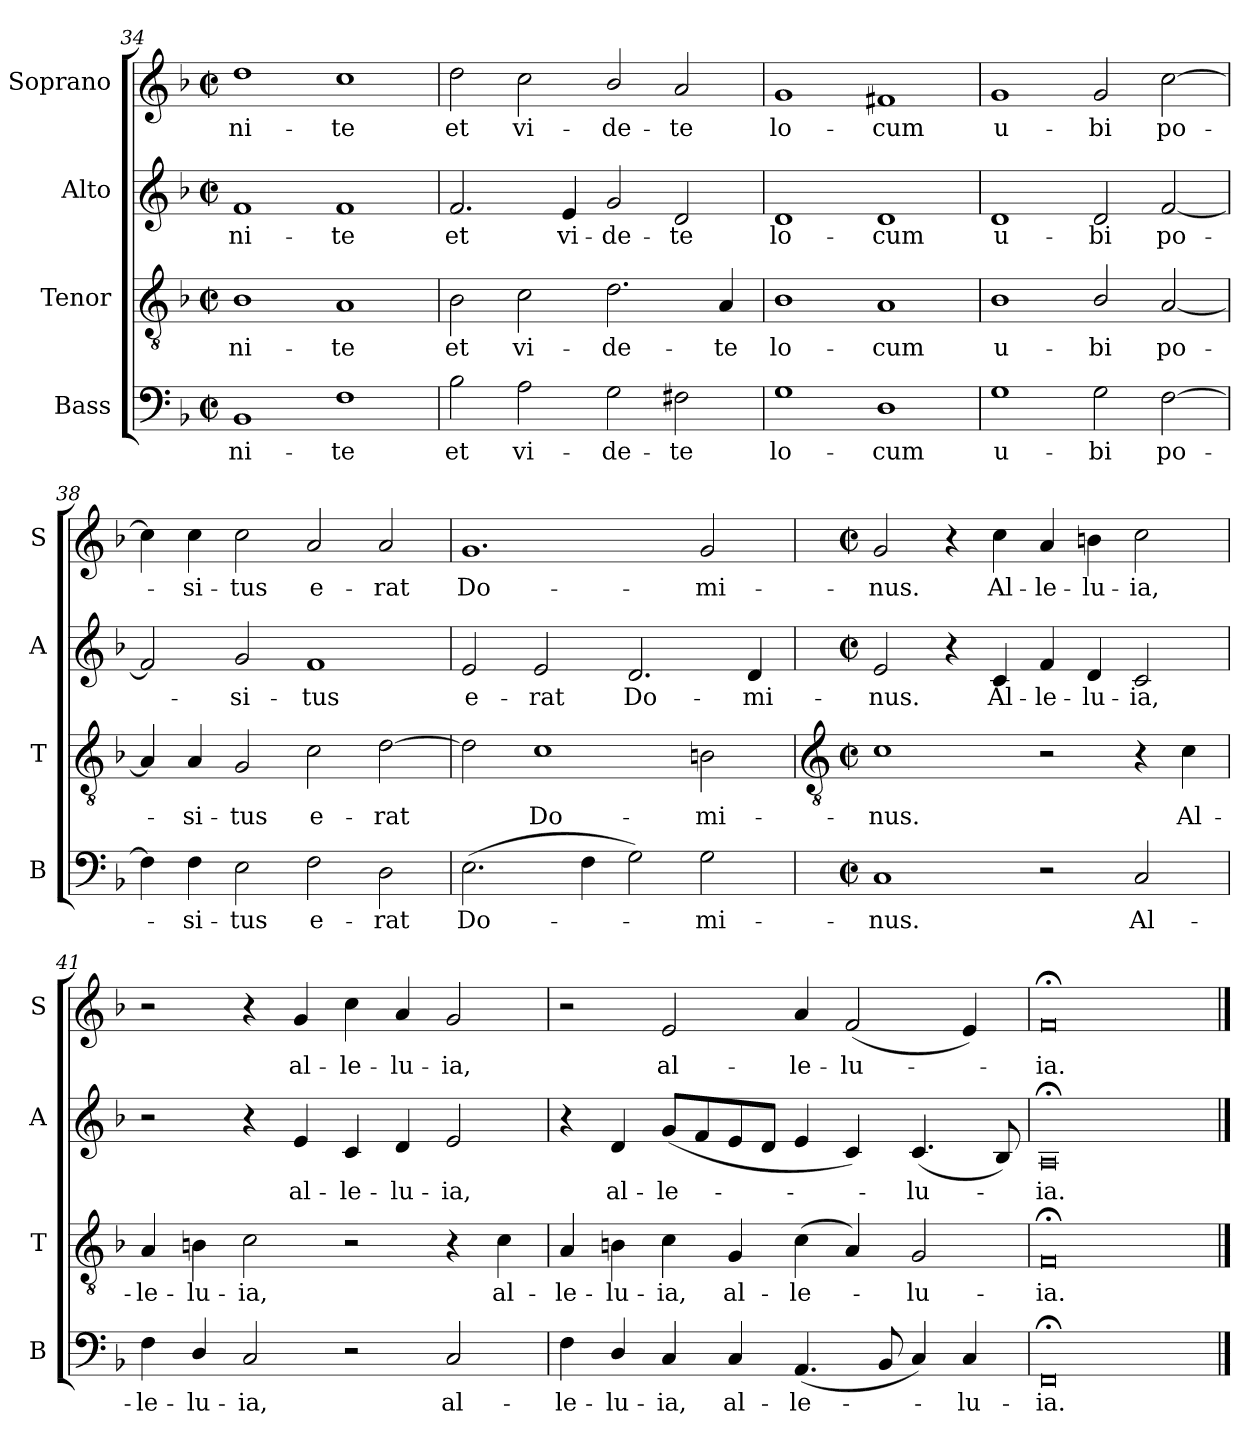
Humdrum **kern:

**kern	**text	**kern	**text	**kern	**text	**kern	**text
*part4	*part4	*part3	*part3	*part2	*part2	*part1	*part1
*staff4	*staff4	*staff3	*staff3	*staff2	*staff2	*staff1	*staff1
*I"Bass	*	*I"Tenor	*	*I"Alto	*	*I"Soprano	*
*I'B	*	*I'T	*	*I'A	*	*I'S	*
*clefF4	*	*clefGv2	*	*clefG2	*	*clefG2	*
*k[b-]	*	*k[b-]	*	*k[b-]	*	*k[b-]	*
*F:	*	*F:	*	*F:	*	*F:	*
*M4/2	*	*M4/2	*	*M4/2	*	*M4/2	*
*met(c|)	*	*met(c|)	*	*met(c|)	*	*met(c|)	*
=34	=34	=34	=34	=34	=34	=34	=34
!	!LO:LY:b	!	!LO:LY:b	!	!LO:LY:b	!	!LO:LY:b
1BB-	-ni-	1B-	-ni-	1f	-ni-	1dd	-ni-
!	!LO:LY:b	!	!LO:LY:b	!	!LO:LY:b	!	!LO:LY:b
1F	-te	1A	-te	1f	-te	1cc	-te
=35	=35	=35	=35	=35	=35	=35	=35
!	!LO:LY:b	!	!LO:LY:b	!	!LO:LY:b	!	!LO:LY:b
2B-	et	2B-	et	2.f	et	2dd	et
!	!LO:LY:b	!	!LO:LY:b	!	!	!	!LO:LY:b
2A	vi-	2c	vi-	.	.	2cc	vi-
!	!	!	!	!	!LO:LY:b	!	!
.	.	.	.	4e	vi-	.	.
!	!LO:LY:b	!	!LO:LY:b	!	!LO:LY:b	!	!LO:LY:b
2G	-de-	2.d	-de-	2g	-de-	2b-/	-de-
!	!LO:LY:b	!	!	!	!LO:LY:b	!	!LO:LY:b
2F#X	-te	.	.	2d	-te	2a	-te
!	!	!	!LO:LY:b	!	!	!	!
.	.	4A	-te	.	.	.	.
=36	=36	=36	=36	=36	=36	=36	=36
!	!LO:LY:b	!	!LO:LY:b	!	!LO:LY:b	!	!LO:LY:b
1G	lo-	1B-	lo-	1d	lo-	1g	lo-
!	!LO:LY:b	!	!LO:LY:b	!	!LO:LY:b	!	!LO:LY:b
1D	-cum	1A	-cum	1d	-cum	1f#X	-cum
=37	=37	=37	=37	=37	=37	=37	=37
!	!LO:LY:b	!	!LO:LY:b	!	!LO:LY:b	!	!LO:LY:b
1G	u-	1B-	u-	1d	u-	1g	u-
!	!LO:LY:b	!	!LO:LY:b	!	!LO:LY:b	!	!LO:LY:b
2G	-bi	2B-/	-bi	2d	-bi	2g	-bi
!	!LO:LY:b	!	!LO:LY:b	!	!LO:LY:b	!	!LO:LY:b
[2F	po-	[2A	po-	[2f	po-	[2cc	po-
=38	=38	=38	=38	=38	=38	=38	=38
4F]	.	4A]	.	2f]	.	4cc]	.
!	!LO:LY:b	!	!LO:LY:b	!	!	!	!LO:LY:b
4F	si-	4A	si-	.	.	4cc	si-
!	!LO:LY:b	!	!LO:LY:b	!	!LO:LY:b	!	!LO:LY:b
2E	-tus	2G	-tus	2g	si-	2cc	-tus
!	!LO:LY:b	!	!LO:LY:b	!	!LO:LY:b	!	!LO:LY:b
2F	e-	2c	e-	1f	-tus	2a	e-
!	!LO:LY:b	!	!LO:LY:b	!	!	!	!LO:LY:b
2D	-rat	[2d	-rat	.	.	2a	-rat
=39	=39	=39	=39	=39	=39	=39	=39
!	!LO:LY:b	!	!	!	!LO:LY:b	!	!LO:LY:b
(>2.E	Do-	2d]	.	2e	e-	1.g	Do-
!	!	!	!LO:LY:b	!	!LO:LY:b	!	!
.	.	1c	Do-	2e	-rat	.	.
4F	.	.	.	.	.	.	.
!	!	!	!	!	!LO:LY:b	!	!
2G)	.	.	.	2.d	Do-	.	.
!	!LO:LY:b	!	!LO:LY:b	!	!	!	!LO:LY:b
2G	mi-	2Bn	-mi-	.	.	2g	-mi-
!	!	!	!	!	!LO:LY:b	!	!
.	.	.	.	4d	-mi-	.	.
!!LO:LB:g=z
=40	=40	=40	=40	=40	=40	=40	=40
*	*	*clefGv2	*	*	*	*	*
*M4/2	*	*M4/2	*	*M4/2	*	*M4/2	*
*met(c|)	*	*met(c|)	*	*met(c|)	*	*met(c|)	*
!	!LO:LY:b	!	!LO:LY:b	!	!LO:LY:b	!	!LO:LY:b
1C	-nus.	1c	-nus.	2e	-nus.	2g	-nus.
.	.	.	.	4r	.	4r	.
!	!	!	!	!	!LO:LY:b	!	!LO:LY:b
.	.	.	.	4c	Al-	4cc	Al-
!	!	!	!	!	!LO:LY:b	!	!LO:LY:b
2r	.	2r	.	4f	-le-	4a	-le-
!	!	!	!	!	!LO:LY:b	!	!LO:LY:b
.	.	.	.	4d	-lu-	4bn	-lu-
!	!LO:LY:b	!	!	!	!LO:LY:b	!	!LO:LY:b
2C	Al-	4r	.	2c	-ia,	2cc	-ia,
!	!	!	!LO:LY:b	!	!	!	!
.	.	4c	Al-	.	.	.	.
=41	=41	=41	=41	=41	=41	=41	=41
!	!LO:LY:b	!	!LO:LY:b	!	!	!	!
4F	-le-	4A	-le-	2r	.	2r	.
!	!LO:LY:b	!	!LO:LY:b	!	!	!	!
4D/	-lu-	4Bn	-lu-	.	.	.	.
!	!LO:LY:b	!	!LO:LY:b	!	!	!	!
2C	-ia,	2c	-ia,	4r	.	4r	.
!	!	!	!	!	!LO:LY:b	!	!LO:LY:b
.	.	.	.	4e	al-	4g	al-
!	!	!	!	!	!LO:LY:b	!	!LO:LY:b
2r	.	2r	.	4c	-le-	4cc	-le-
!	!	!	!	!	!LO:LY:b	!	!LO:LY:b
.	.	.	.	4d	-lu-	4a	-lu-
!	!LO:LY:b	!	!	!	!LO:LY:b	!	!LO:LY:b
2C	al-	4r	.	2e	-ia,	2g	-ia,
!	!	!	!LO:LY:b	!	!	!	!
.	.	4c	al-	.	.	.	.
=42	=42	=42	=42	=42	=42	=42	=42
!	!LO:LY:b	!	!LO:LY:b	!	!	!	!
4F	-le-	4A	-le-	4r	.	2r	.
!	!LO:LY:b	!	!LO:LY:b	!	!LO:LY:b	!	!
4D/	-lu-	4Bn	-lu-	4d	al-	.	.
!	!LO:LY:b	!	!LO:LY:b	!	!LO:LY:b	!	!LO:LY:b
4C	-ia,	4c	-ia,	(<8gL	-le-	2e	al-
.	.	.	.	8f	.	.	.
!	!LO:LY:b	!	!LO:LY:b	!	!	!	!
4C	al-	4G	al-	8e	.	.	.
.	.	.	.	8dJ	.	.	.
!	!LO:LY:b	!	!LO:LY:b	!	!	!	!LO:LY:b
(<4.AA	-le-	(<4c	-le-	4e	.	4a	-le-
!	!	!	!	!	!	!	!LO:LY:b
.	.	4A)	.	4c)	.	(<2f	-lu-
8BB-	.	.	.	.	.	.	.
!	!	!	!LO:LY:b	!	!LO:LY:b	!	!
4C)	.	2G	lu-	(<4.c	lu-	.	.
!	!LO:LY:b	!	!	!	!	!	!
4C	lu-	.	.	.	.	4e)	.
.	.	.	.	8B-)	.	.	.
=43	=43	=43	=43	=43	=43	=43	=43
!	!LO:LY:b	!	!LO:LY:b	!	!LO:LY:b	!	!LO:LY:b
0FF;<	-ia.	0F;<	-ia.	0A;<	ia.	0f;<	ia.
==	==	==	==	==	==	==	==
*-	*-	*-	*-	*-	*-	*-	*-
